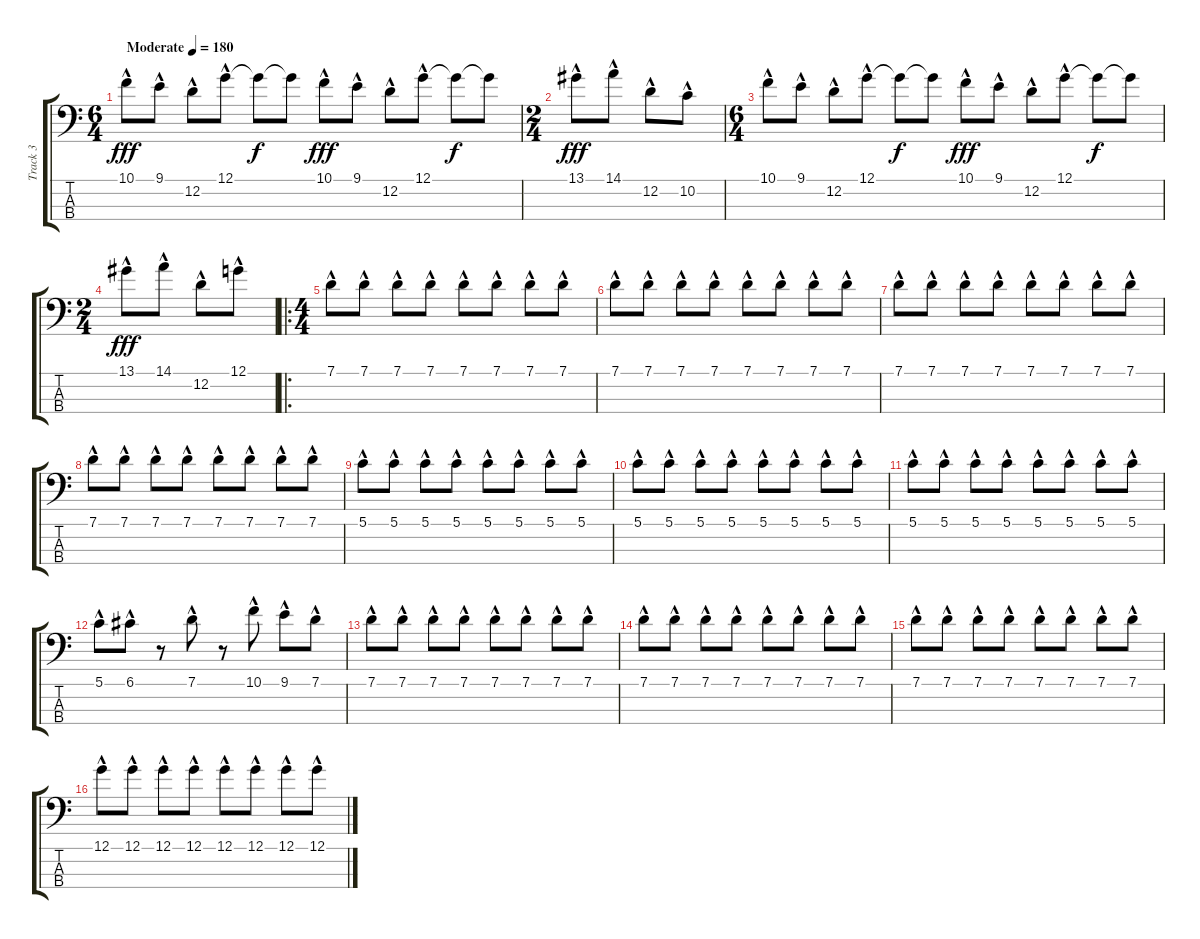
\track ("Track 3" "Track 3") {instrument electricbassfinger}
\staff {score tabs}
\tuning (G2 D2 A1 E1) {hide}
\ts (6 4)
\tempo (180 "Moderate")
\clef f4
\ks c
10.1{hac}.8{dy fff instrument electricbassfinger} 9.1{hac}.8 12.2{hac}.8 12.1{hac}.8 12.1{t}.8{dy f} 12.1{t}.8 10.1{hac}.8{dy fff} 9.1{hac}.8 12.2{hac}.8 12.1{hac}.8 12.1{t}.8{dy f} 12.1{t}.8 |
\ts (2 4)
13.1{hac}.8{dy fff} 14.1{hac}.8 12.2{hac}.8 10.2{hac}.8 |
\ts (6 4)
10.1{hac}.8 9.1{hac}.8 12.2{hac}.8 12.1{hac}.8 12.1{t}.8{dy f} 12.1{t}.8 10.1{hac}.8{dy fff} 9.1{hac}.8 12.2{hac}.8 12.1{hac}.8 12.1{t}.8{dy f} 12.1{t}.8 |
\ts (2 4)
13.1{hac}.8{dy fff} 14.1{hac}.8 12.2{hac}.8 12.1{hac}.8 |
\ro
\ts (4 4)
7.1{hac}.8 7.1{hac}.8 7.1{hac}.8 7.1{hac}.8 7.1{hac}.8 7.1{hac}.8 7.1{hac}.8 7.1{hac}.8 |
7.1{hac}.8 7.1{hac}.8 7.1{hac}.8 7.1{hac}.8 7.1{hac}.8 7.1{hac}.8 7.1{hac}.8 7.1{hac}.8 |
7.1{hac}.8 7.1{hac}.8 7.1{hac}.8 7.1{hac}.8 7.1{hac}.8 7.1{hac}.8 7.1{hac}.8 7.1{hac}.8 |
7.1{hac}.8 7.1{hac}.8 7.1{hac}.8 7.1{hac}.8 7.1{hac}.8 7.1{hac}.8 7.1{hac}.8 7.1{hac}.8 |
5.1{hac}.8 5.1{hac}.8 5.1{hac}.8 5.1{hac}.8 5.1{hac}.8 5.1{hac}.8 5.1{hac}.8 5.1{hac}.8 |
5.1{hac}.8 5.1{hac}.8 5.1{hac}.8 5.1{hac}.8 5.1{hac}.8 5.1{hac}.8 5.1{hac}.8 5.1{hac}.8 |
5.1{hac}.8 5.1{hac}.8 5.1{hac}.8 5.1{hac}.8 5.1{hac}.8 5.1{hac}.8 5.1{hac}.8 5.1{hac}.8 |
5.1{hac}.8 6.1{hac}.8 r.8 7.1{hac}.8 r.8 10.1{hac}.8 9.1{hac}.8 7.1{hac}.8 |
7.1{hac}.8 7.1{hac}.8 7.1{hac}.8 7.1{hac}.8 7.1{hac}.8 7.1{hac}.8 7.1{hac}.8 7.1{hac}.8 |
7.1{hac}.8 7.1{hac}.8 7.1{hac}.8 7.1{hac}.8 7.1{hac}.8 7.1{hac}.8 7.1{hac}.8 7.1{hac}.8 |
7.1{hac}.8 7.1{hac}.8 7.1{hac}.8 7.1{hac}.8 7.1{hac}.8 7.1{hac}.8 7.1{hac}.8 7.1{hac}.8 |
12.1{hac}.8 12.1{hac}.8 12.1{hac}.8 12.1{hac}.8 12.1{hac}.8 12.1{hac}.8 12.1{hac}.8 12.1{hac}.8
